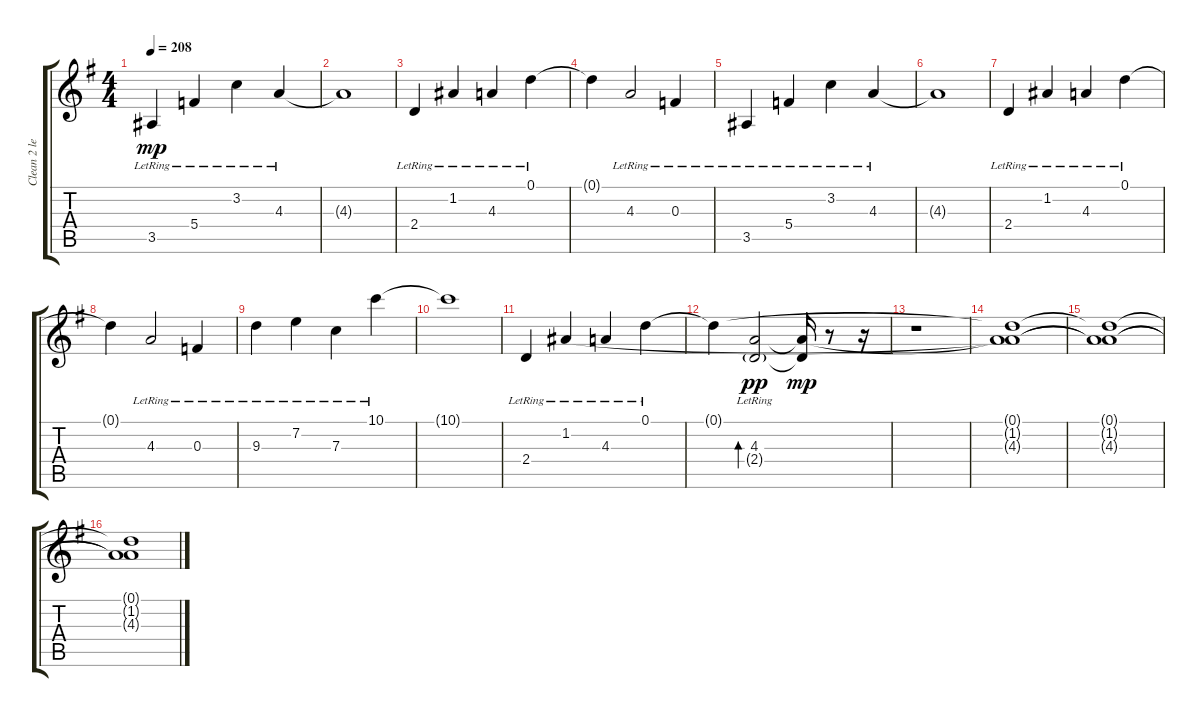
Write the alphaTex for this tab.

\track ("Clean 2 left" "Clean 2 le") {instrument electricguitarclean}
\staff {score tabs}
\tuning (D4 A3 F3 C3 G2 D2) {hide}
\ts (4 4)
\tempo 208
\clef g2
\ks g
3.5{lr}.4{dy mp} 5.4{lr}.4 3.2{lr}.4 4.3{lr}.4 |
4.3{t}.1 |
2.4{lr}.4 1.2{lr}.4 4.3{lr}.4 0.1{lr}.4 |
0.1{t}.4 4.3{lr}.2 0.3{lr}.4 |
3.5{lr}.4 5.4{lr}.4 3.2{lr}.4 4.3{lr}.4 |
4.3{t}.1 |
2.4{lr}.4 1.2{lr}.4 4.3{lr}.4 0.1{lr}.4 |
0.1{t}.4 4.3{lr}.2 0.3{lr}.4 |
9.3{lr}.4 7.2{lr}.4 7.3{lr}.4 10.1{lr}.4 |
10.1{t}.1 |
2.4{lr}.4 1.2{lr}.4 4.3{lr}.4 0.1{lr}.4 |
0.1{t}.4 (4.3{lr} 2.4{g lr}).2{bd 30 dy pp} (4.3{t} 2.4{t}).16{dy mp} r.8 r.16 |
r.1 |
(0.1{t} 1.2{t} 4.3{t}).1 |
(0.1{t} 1.2{t} 4.3{t}).1 |
(0.1{t} 1.2{t} 4.3{t}).1
